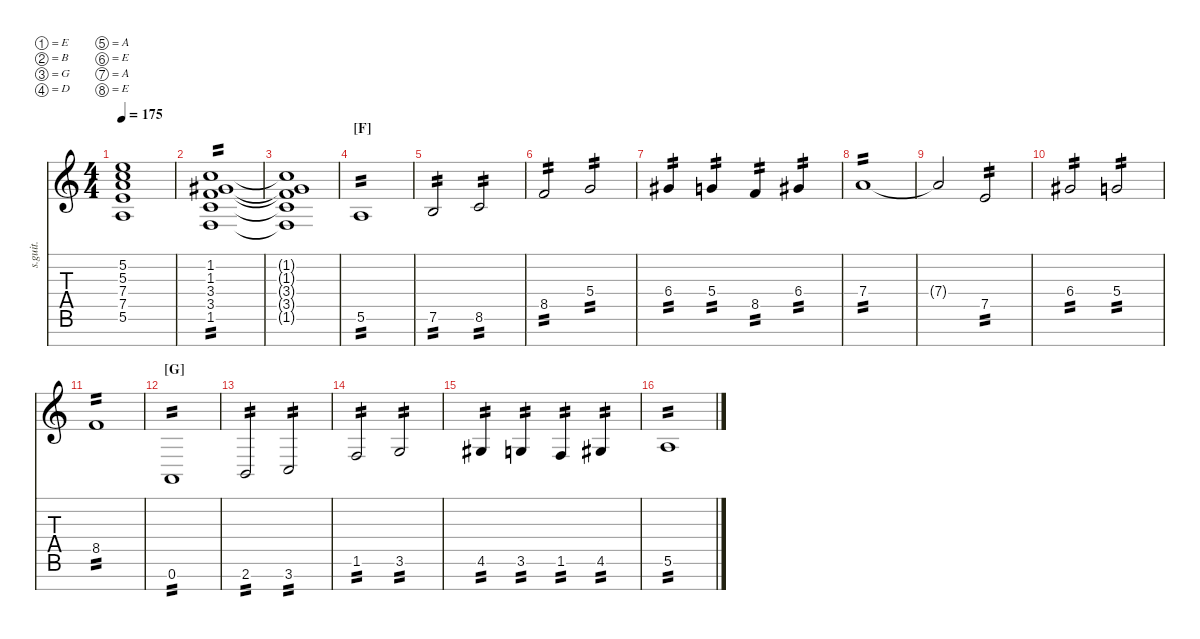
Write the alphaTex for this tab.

\defaultSystemsLayout 4
\hideDynamics
\bracketExtendMode nobrackets
\track ("Rhythm Guitar Left" "s.guit.") {instrument distortionguitar}
\staff {score tabs}
\tuning (E4 B3 G3 D3 A2 E2 A1 E1)
\ts (4 4)
\tempo 175
\clef g2
\ks c
(5.2{t} 5.3{t} 7.4{t} 7.5{t} 5.6{t}).1{dy ff} |
(1.2 1.3{acc #} 3.4 3.5 1.6).1{tp 2} |
(1.2{t} 1.3{t acc #} 3.4{t} 3.5{t} 1.6{t}).1 |
\section ("F" "")
5.6.1{tp 2} |
7.6.2{tp 2} 8.6.2{tp 2} |
8.5.2{tp 2} 5.4.2{tp 2} |
6.4{acc #}.4{tp 2} 5.4.4{tp 2} 8.5.4{tp 2} 6.4{acc #}.4{tp 2} |
7.4.1{tp 2} |
7.4{t}.2 7.5.2{tp 2} |
6.4{acc #}.2{tp 2} 5.4.2{tp 2} |
8.5.1{tp 2} |
\section ("G" "")
0.7.1{tp 2} |
2.7.2{tp 2} 3.7.2{tp 2} |
1.6.2{tp 2} 3.6.2{tp 2} |
4.6{acc #}.4{tp 2} 3.6.4{tp 2} 1.6.4{tp 2} 4.6{acc #}.4{tp 2} |
5.6.1{tp 2}
